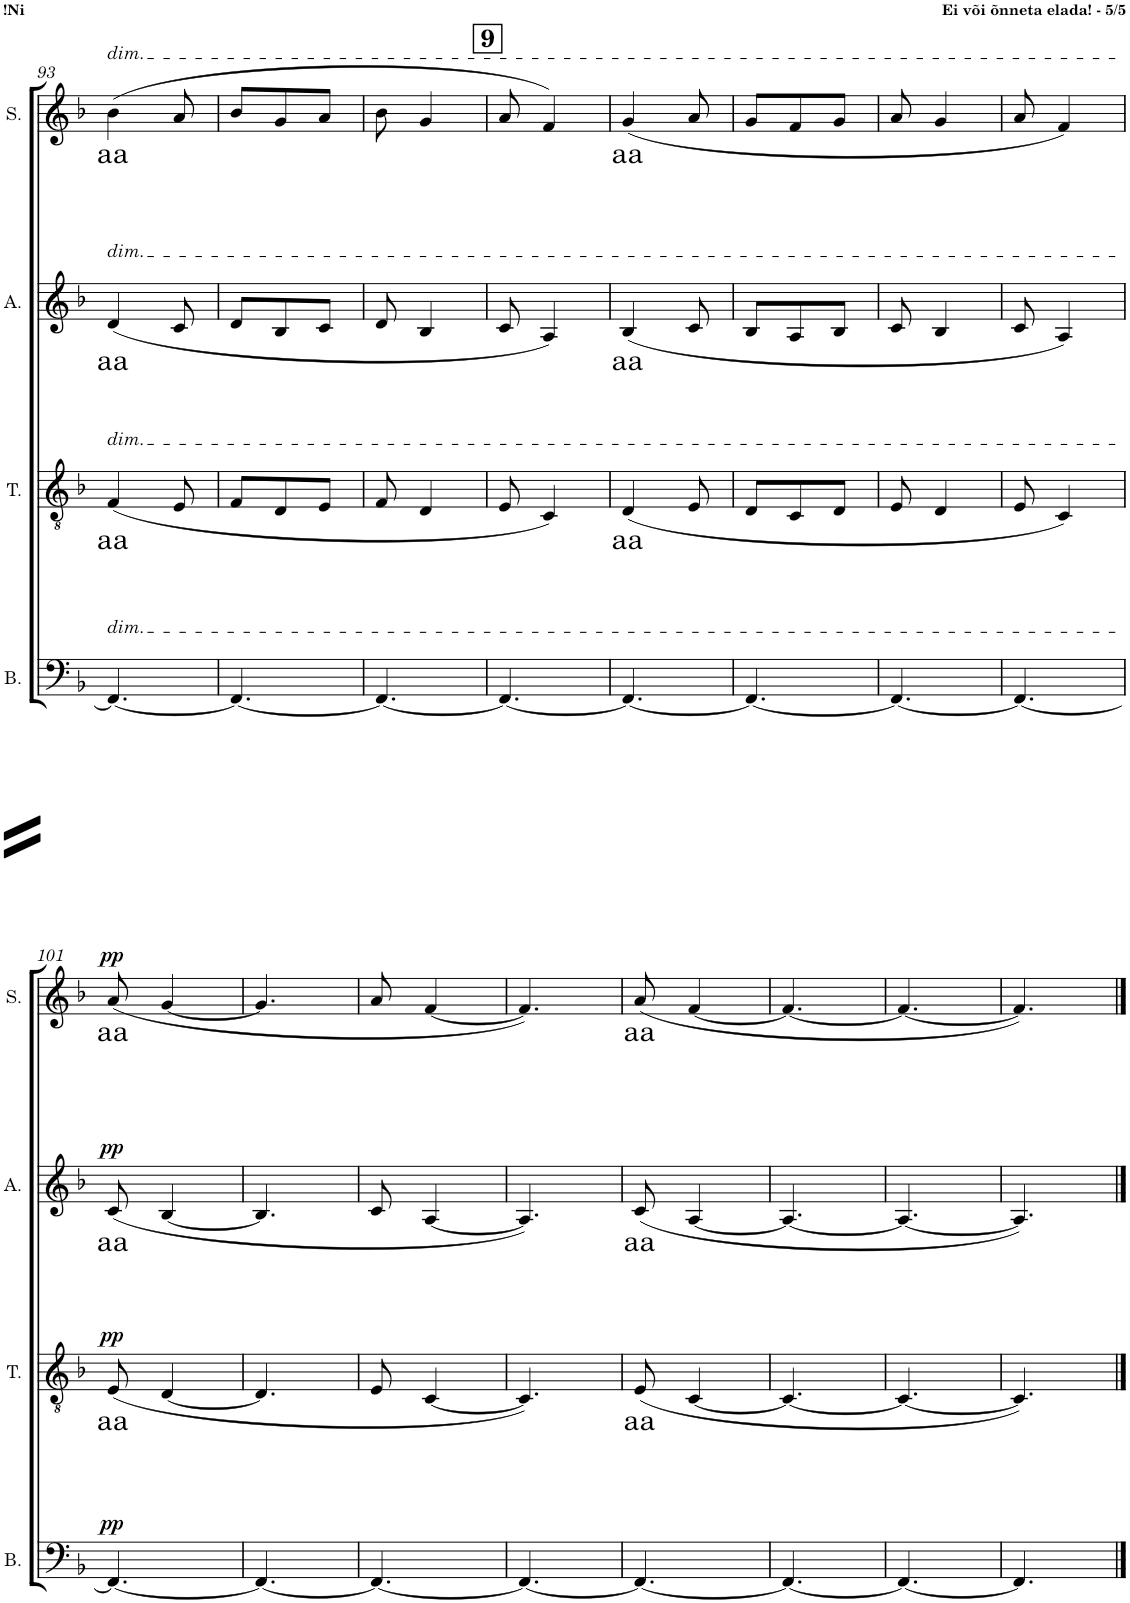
**kern	**dynam	**kern	**text	**dynam	**kern	**text	**dynam	**kern	**text	**dynam	**kern
*part5	*part5	*part4	*part4	*part4	*part3	*part3	*part3	*part2	*part2	*part2	*part1
*staff5	*staff5	*staff4	*staff4	*staff4	*staff3	*staff3	*staff3	*staff2	*staff2	*staff2	*staff1
*I"Bass	*	*I"Tenor	*	*	*I"Alto	*	*	*I"Soprano	*	*	*I"Soprano solo
*I'B.	*	*I'T.	*	*	*I'A.	*	*	*I'S.	*	*	*
!!LO:PB:g=z
*clefF4	*	*clefGv2	*	*	*clefG2	*	*	*clefG2	*	*	*clefG2
*k[b-]	*	*k[b-]	*	*	*k[b-]	*	*	*k[b-]	*	*	*k[b-]
*M3/8	*	*M3/8	*	*	*M3/8	*	*	*M3/8	*	*	*M3/8
=93	=93	=93	=93	=93	=93	=93	=93	=93	=93	=93	=93
!	!	!	!	!	!	!	!	!LO:TX:a:i:t=dim.	!	!	!
!	!	!	!	!	!LO:TX:a:i:t=dim.	!	!	!	!	!	!
!	!	!LO:TX:a:i:t=dim.	!	!	!	!	!	!	!	!	!
!LO:TX:a:i:t=dim.	!	!	!	!	!	!	!	!	!	!	!
!	!	!	!LO:LY:b	!	!	!LO:LY:b	!	!	!LO:LY:b	!	!
4.FF/_	.	(4F/	aa	.	(4d/	aa	.	(4b-\	aa	.	4.r
.	.	8E/	.	.	8c/	.	.	8a/	.	.	.
=94	=94	=94	=94	=94	=94	=94	=94	=94	=94	=94	=94
4.FF/_	.	8F/L	.	.	8d/L	.	.	8b-/L	.	.	4.r
.	.	8D/	.	.	8B-/	.	.	8g/	.	.	.
.	.	8E/J	.	.	8c/J	.	.	8a/J	.	.	.
=95	=95	=95	=95	=95	=95	=95	=95	=95	=95	=95	=95
4.FF/_	.	8F/	.	.	8d/	.	.	8b-\	.	.	4.r
.	.	4D/	.	.	4B-/	.	.	4g/	.	.	.
!!LO:REH:place=s1:a:B:cj:fs=14:t=9
=96	=96	=96	=96	=96	=96	=96	=96	=96	=96	=96	=96
4.FF/_	.	8E/	.	.	8c/	.	.	8a/	.	.	4.r
.	.	4C/)	.	.	4A/)	.	.	4f/)	.	.	.
=97	=97	=97	=97	=97	=97	=97	=97	=97	=97	=97	=97
!	!	!	!LO:LY:b	!	!	!LO:LY:b	!	!	!LO:LY:b	!	!
4.FF/_	.	(4D/	aa	.	(4B-/	aa	.	(4g/	aa	.	4.r
.	.	8E/	.	.	8c/	.	.	8a/	.	.	.
=98	=98	=98	=98	=98	=98	=98	=98	=98	=98	=98	=98
4.FF/_	.	8D/L	.	.	8B-/L	.	.	8g/L	.	.	4.r
.	.	8C/	.	.	8A/	.	.	8f/	.	.	.
.	.	8D/J	.	.	8B-/J	.	.	8g/J	.	.	.
=99	=99	=99	=99	=99	=99	=99	=99	=99	=99	=99	=99
4.FF/_	.	8E/	.	.	8c/	.	.	8a/	.	.	4.r
.	.	4D/	.	.	4B-/	.	.	4g/	.	.	.
=100	=100	=100	=100	=100	=100	=100	=100	=100	=100	=100	=100
4.FF/_	.	8E/	.	.	8c/	.	.	8a/	.	.	4.r
.	.	4C/)	.	.	4A/)	.	.	4f/)	.	.	.
!!LO:LB:g=z
=101	=101	=101	=101	=101	=101	=101	=101	=101	=101	=101	=101
!	!LO:DY:a	!	!LO:LY:b	!LO:DY:a	!	!LO:LY:b	!LO:DY:a	!	!LO:LY:b	!LO:DY:a	!
4.FF/_	pp	(8E/	aa	pp	(8c/	aa	pp	(8a/	aa	pp	4.r
.	.	[4D/	.	.	[4B-/	.	.	[4g/	.	.	.
=102	=102	=102	=102	=102	=102	=102	=102	=102	=102	=102	=102
4.FF/_	.	4.D/]	.	.	4.B-/]	.	.	4.g/]	.	.	4.r
=103	=103	=103	=103	=103	=103	=103	=103	=103	=103	=103	=103
4.FF/_	.	8E/	.	.	8c/	.	.	8a/	.	.	4.r
.	.	[4C/	.	.	[4A/	.	.	[4f/	.	.	.
=104	=104	=104	=104	=104	=104	=104	=104	=104	=104	=104	=104
4.FF/_	.	4.C/])	.	.	4.A/])	.	.	4.f/])	.	.	4.r
=105	=105	=105	=105	=105	=105	=105	=105	=105	=105	=105	=105
!	!	!	!LO:LY:b	!	!	!LO:LY:b	!	!	!LO:LY:b	!	!
4.FF/_	.	(8E/	aa	.	(8c/	aa	.	(8a/	aa	.	4.r
.	.	[4C/	.	.	[4A/	.	.	[4f/	.	.	.
=106	=106	=106	=106	=106	=106	=106	=106	=106	=106	=106	=106
4.FF/_	.	4.C/_	.	.	4.A/_	.	.	4.f/_	.	.	4.r
=107	=107	=107	=107	=107	=107	=107	=107	=107	=107	=107	=107
4.FF/_	.	4.C/_	.	.	4.A/_	.	.	4.f/_	.	.	4.r
=108	=108	=108	=108	=108	=108	=108	=108	=108	=108	=108	=108
4.FF/]	.	4.C/])	.	.	4.A/])	.	.	4.f/])	.	.	4.r
==	==	==	==	==	==	==	==	==	==	==	==
*-	*-	*-	*-	*-	*-	*-	*-	*-	*-	*-	*-
